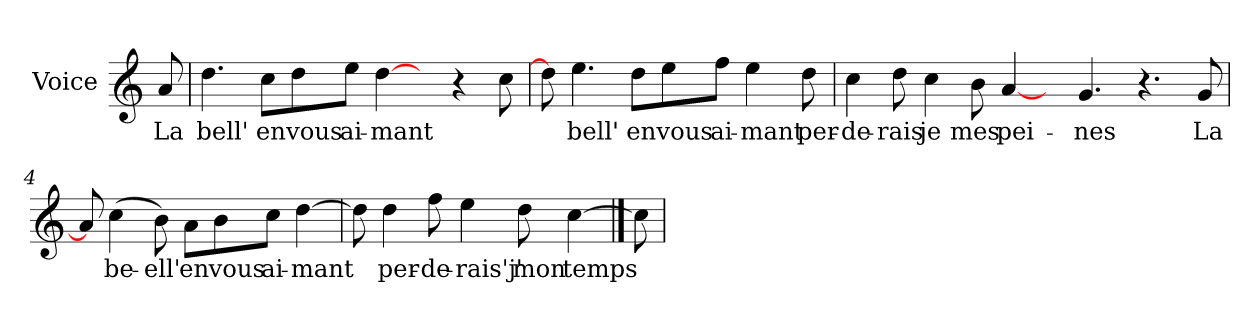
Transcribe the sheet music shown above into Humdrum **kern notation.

**kern	**text
*part1	*part1
*staff1	*staff1
*I"Voice	*
*I'V	*
*clefG2	*
*k[]	*
*C:	*
=	=
8a/	La
=1	=1
4.dd\	bell'
8cc\L	en
8dd\	vous
8ee\J	ai-
[4dd\	-mant
8ryy	.
4r	.
8cc\	.
=2	=2
8dd\]	.
4.ee\	bell'
8dd\L	en
8ee\	vous
8ff\J	ai-
4ee\	-mant
8dd\	per-
=3	=3
4cc\	-de-
8dd\	-rais
4cc\	je
8b\	mes
[4a/	pei-
8ryy	.
4.g/	-nes
4.r	.
8g/	La
!!LO:LB:g=z
=4	=4
8a/]	.
(>4cc\	be-
8b\)	-ell'
8a\L	en
8b\	vous
8cc\J	ai-
[4dd\	-mant
=5	=5
8dd\]	.
4dd\	per-
8ff\	-de-
4ee\	-rais'j'
8dd\	mon
[4cc\	temps
==6	==6
8cc\]	.
=	=
*-	*-
